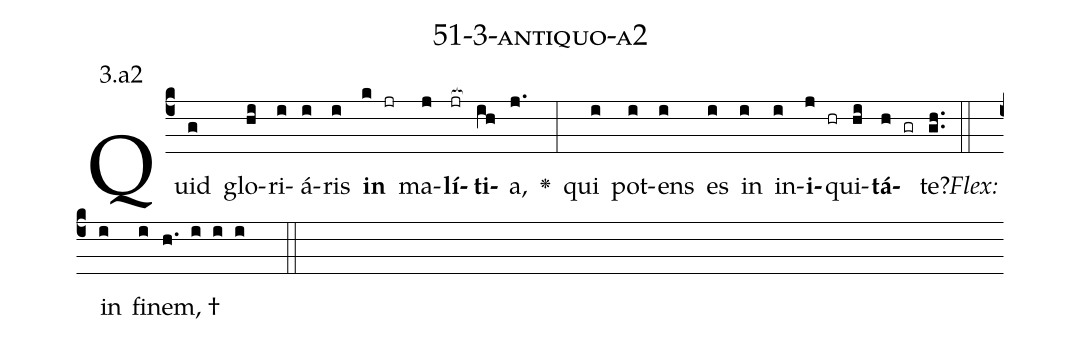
name: 51-3-antiquo-a2;
annotation: 3.a2;
%%
(c4)Quid(g) glo(hi)ri(i)á(i)ris(i) <b>in</b>(k jr) ma(j)<b>lí</b>(jr[ocb:1{])<b>ti</b>(ih[ocb:0}])a,(j.) <v>\greheightstar</v>(:) qui(i) pot(i)ens(i) es(i) in(i) in(i)<b>i</b>(j hr)qui(hi)<b>tá</b>(h gr)te?(gh..) (::)
<i>Flex:</i>()  in(i) fi(i)nem, †(h. i i i  ::)

%E(i) u(i) o(j) u(hi) a(h) e.(gh..) (::)
